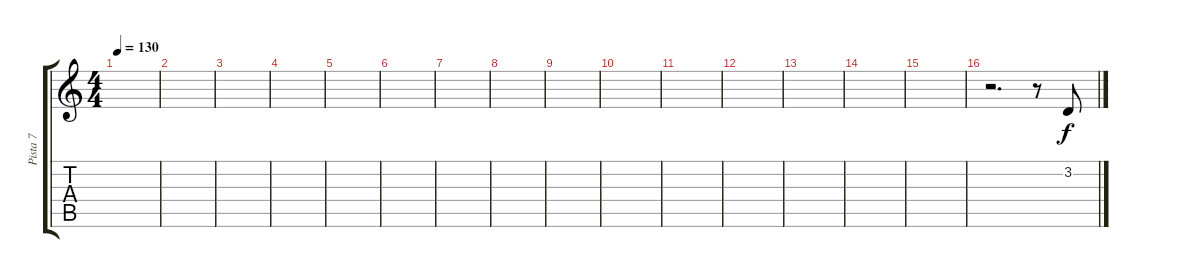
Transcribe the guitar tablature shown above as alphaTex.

\track ("Pista 7" "Pista 7") {instrument electricgrandpiano}
\staff {score tabs}
\tuning (E4 B3 G3 D3 A2 E2) {hide}
\ts (4 4)
\tempo 130
\clef g2
\ks c
|
|
|
|
|
|
|
|
|
|
|
|
|
|
|
r.2{d} r.8 3.2.8{dy f}
